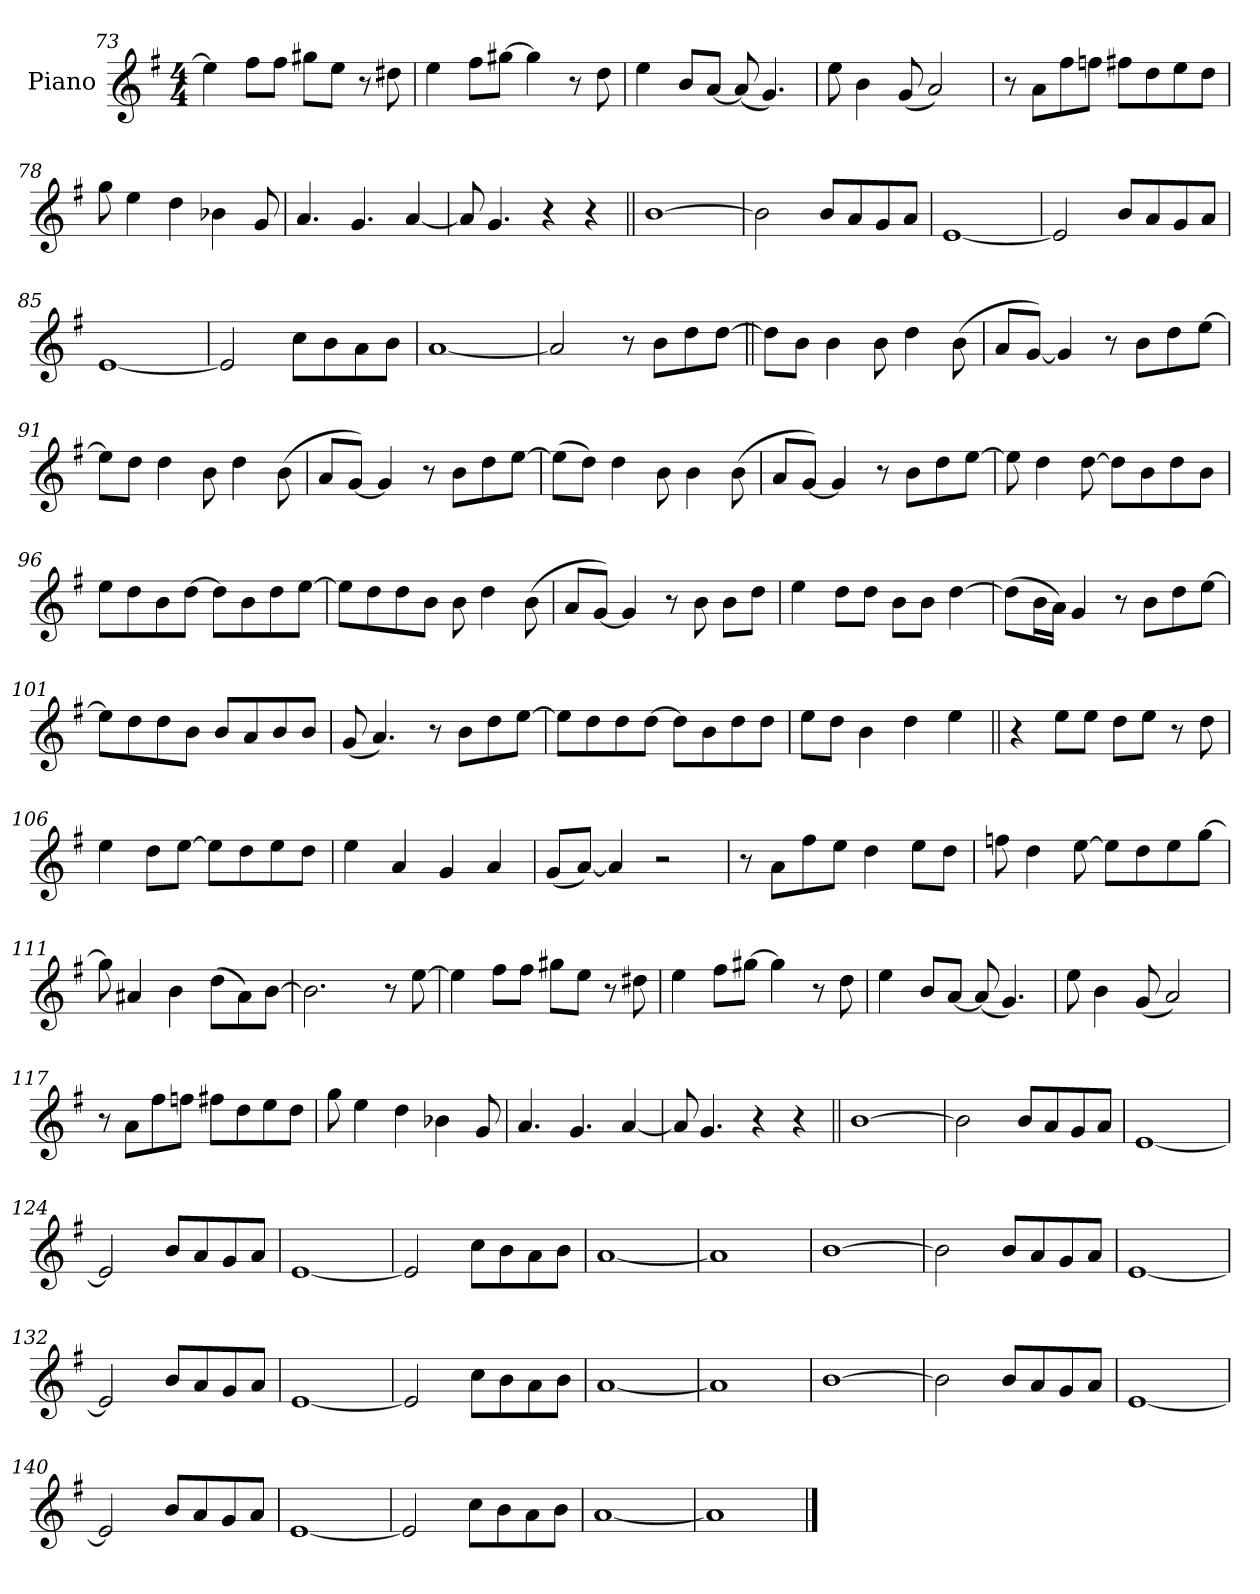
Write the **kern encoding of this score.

**kern
*part1
*staff1
*I"Piano
*I'Pno.
*clefG2
*k[f#]
*M4/4
=73
4ee]
8ff#L
8ff#J
8gg#XL
8eeJ
8r
8dd#X
=74
4ee
8ff#L
[8gg#XJ
4gg#]
8r
8dd
=75
4ee
8bL
[8aJ
(<8a]
4.g)
=76
8ee
4b
(<8g
2a)
=77
8r
8aL
8ff#
8ffnJ
8ff#XL
8dd
8ee
8ddJ
=78
8gg
4ee
4dd
4b-X
8g
=79
4.a
4.g
[4a
=80
8a]
4.g
4r
4r
=81||
[1b
=82
2b]
8bL
8a
8g
8aJ
=83
[1e
=84
2e]
8bL
8a
8g
8aJ
=85
[1e
=86
2e]
8ccL
8b
8a
8bJ
=87
[1a
=88
2a]
8r
8bL
8dd
[8ddJ
=89||
8ddL]
8bJ
4b
8b
4dd
(>8b
=90
8aL
[8gJ)
4g]
8r
8bL
8dd
[8eeJ
=91
8eeL]
8ddJ
4dd
8b
4dd
(>8b
=92
8aL
[8gJ)
4g]
8r
8bL
8dd
[8eeJ
=93
(>8eeL]
8ddJ)
4dd
8b
4b
(>8b
=94
8aL
[8gJ)
4g]
8r
8bL
8dd
[8eeJ
=95
8ee]
4dd
[8dd
8ddL]
8b
8dd
8bJ
=96
8eeL
8dd
8b
[8ddJ
8ddL]
8b
8dd
[8eeJ
=97
8eeL]
8dd
8dd
8bJ
8b
4dd
(>8b
=98
8aL
[8gJ)
4g]
8r
8b
8bL
8ddJ
=99
4ee
8ddL
8ddJ
8bL
8bJ
[4dd
=100
(>8ddL]
16bL
16aJJ)
4g
8r
8bL
8dd
[8eeJ
=101
8eeL]
8dd
8dd
8bJ
8bL
8a
8b
8bJ
=102
(<8g
4.a)
8r
8bL
8dd
[8eeJ
=103
8eeL]
8dd
8dd
[8ddJ
8ddL]
8b
8dd
8ddJ
=104
8eeL
8ddJ
4b
4dd
4ee
=105||
4r
8eeL
8eeJ
8ddL
8eeJ
8r
8dd
=106
4ee
8ddL
[8eeJ
8eeL]
8dd
8ee
8ddJ
=107
4ee
4a
4g
4a
=108
(<8gL
[8aJ)
4a]
2r
=109
8r
8aL
8ff#
8eeJ
4dd
8eeL
8ddJ
=110
8ffn
4dd
[8ee
8eeL]
8dd
8ee
[8ggJ
=111
8gg]
4a#X
4b
(>8ddL
8a#)
[8bJ
=112
2.b]
8r
[8ee
=113
4ee]
8ff#L
8ff#J
8gg#XL
8eeJ
8r
8dd#X
=114
4ee
8ff#L
[8gg#XJ
4gg#]
8r
8dd
=115
4ee
8bL
[8aJ
(<8a]
4.g)
=116
8ee
4b
(<8g
2a)
=117
8r
8aL
8ff#
8ffnJ
8ff#XL
8dd
8ee
8ddJ
=118
8gg
4ee
4dd
4b-X
8g
=119
4.a
4.g
[4a
=120
8a]
4.g
4r
4r
=121||
[1b
=122
2b]
8bL
8a
8g
8aJ
=123
[1e
=124
2e]
8bL
8a
8g
8aJ
=125
[1e
=126
2e]
8ccL
8b
8a
8bJ
=127
[1a
=128
1a]
=129
[1b
=130
2b]
8bL
8a
8g
8aJ
=131
[1e
=132
2e]
8bL
8a
8g
8aJ
=133
[1e
=134
2e]
8ccL
8b
8a
8bJ
=135
[1a
=136
1a]
=137
[1b
=138
2b]
8bL
8a
8g
8aJ
=139
[1e
=140
2e]
8bL
8a
8g
8aJ
=141
[1e
=142
2e]
8ccL
8b
8a
8bJ
=143
[1a
=144
1a]
==
*-
